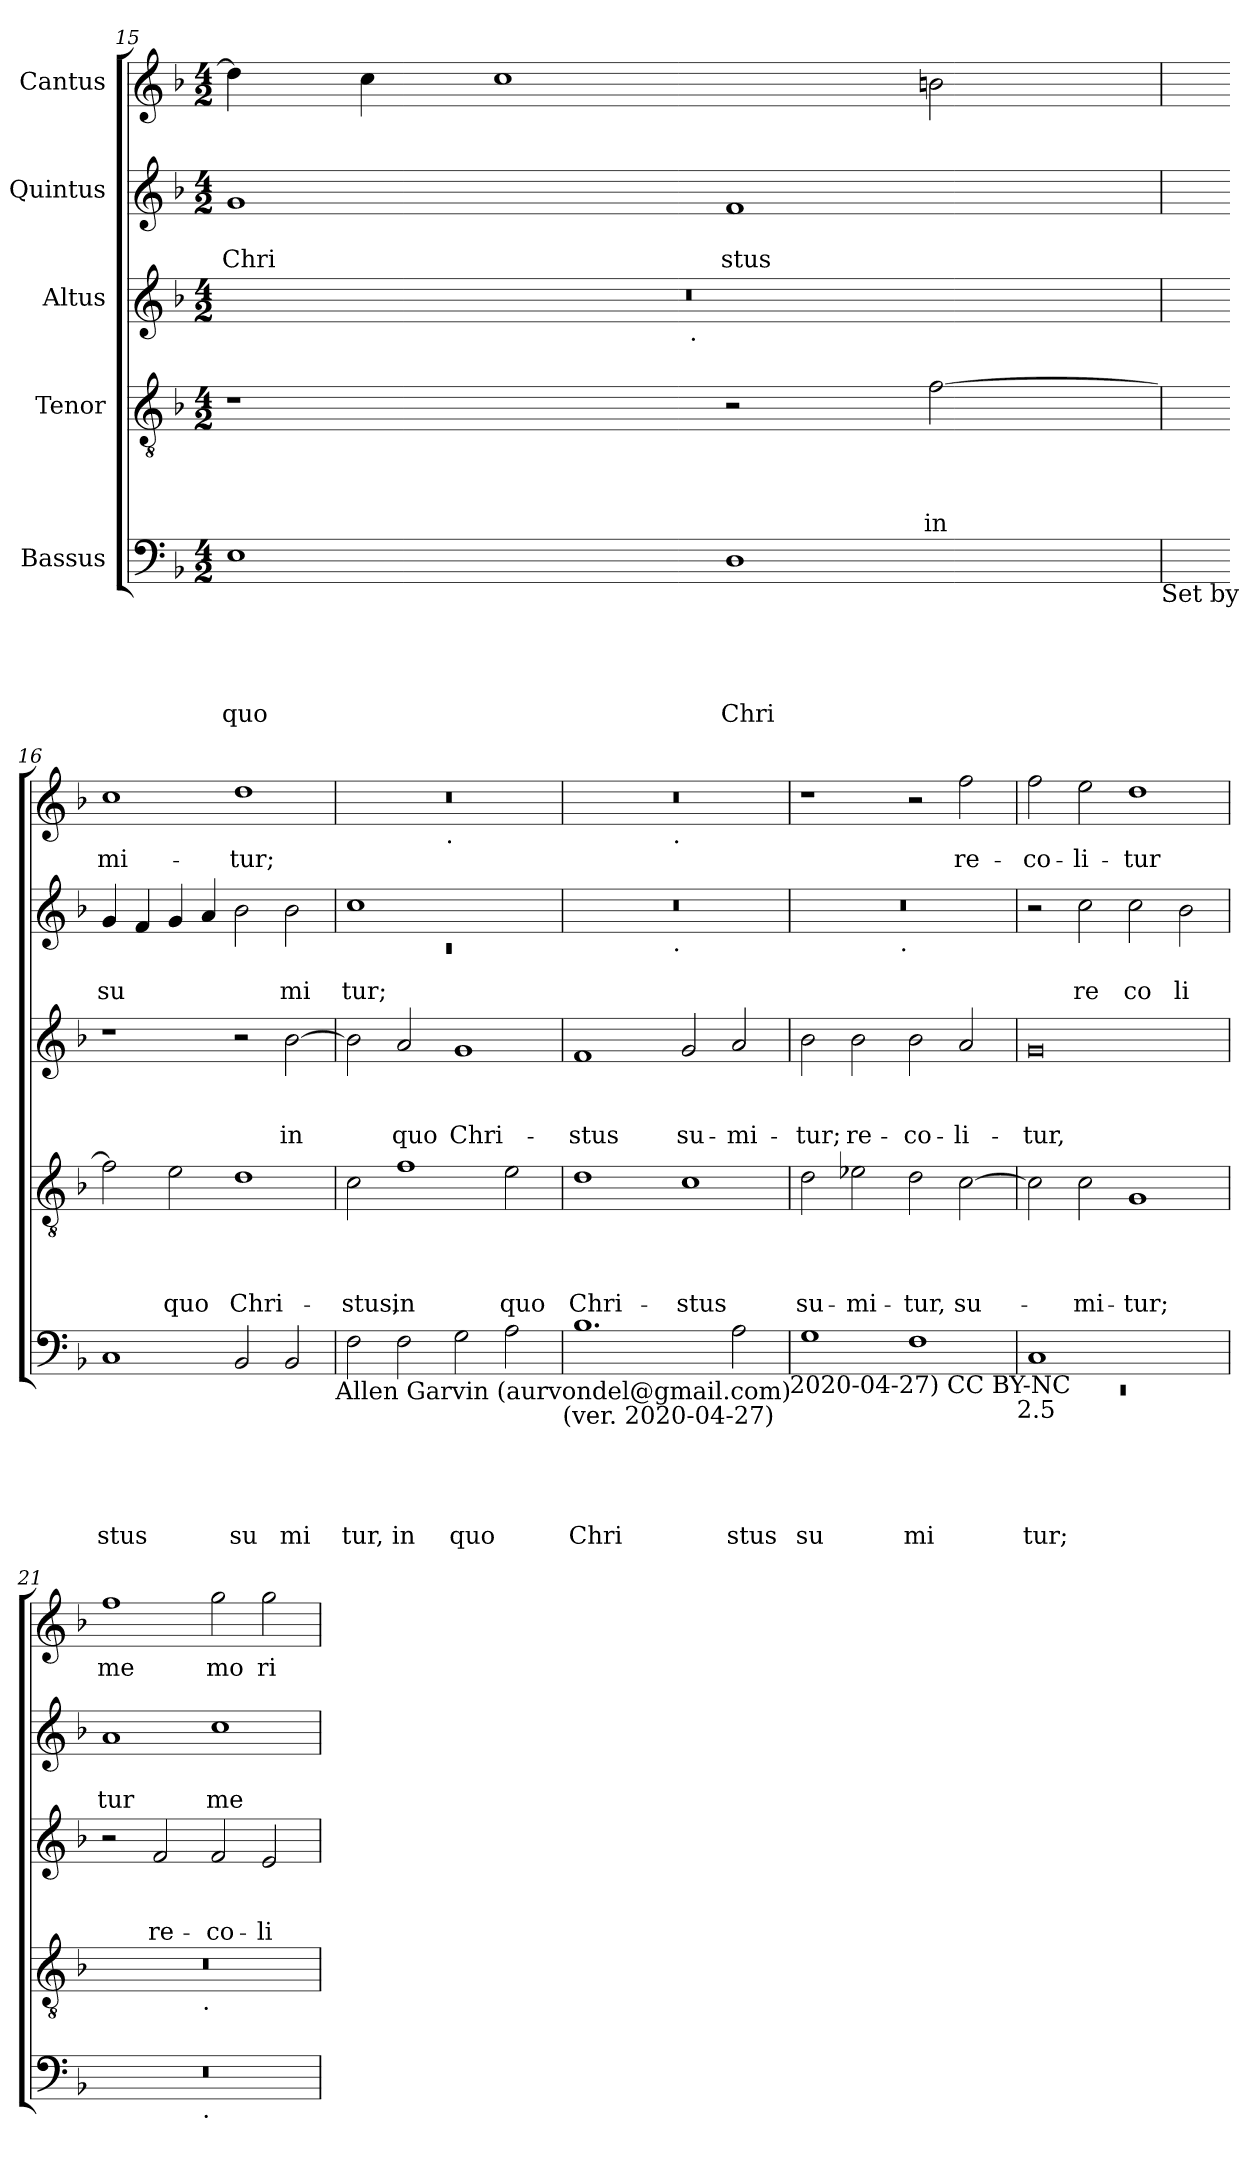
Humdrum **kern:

**kern	**text	**text	**text	**text	**text	**kern	**text	**text	**text	**text	**kern	**text	**text	**text	**kern	**text	**text	**kern	**text
*part5	*part5	*part5	*part5	*part5	*part5	*part4	*part4	*part4	*part4	*part4	*part3	*part3	*part3	*part3	*part2	*part2	*part2	*part1	*part1
*staff5	*staff5	*staff5	*staff5	*staff5	*staff5	*staff4	*staff4	*staff4	*staff4	*staff4	*staff3	*staff3	*staff3	*staff3	*staff2	*staff2	*staff2	*staff1	*staff1
*I"Bassus	*	*	*	*	*	*I"Tenor	*	*	*	*	*I"Altus	*	*	*	*I"Quintus	*	*	*I"Cantus	*
*clefF4	*	*	*	*	*	*clefGv2	*	*	*	*	*clefG2	*	*	*	*clefG2	*	*	*clefG2	*
*k[b-]	*	*	*	*	*	*k[b-]	*	*	*	*	*k[b-]	*	*	*	*k[b-]	*	*	*k[b-]	*
*F:	*	*	*	*	*	*F:	*	*	*	*	*F:	*	*	*	*F:	*	*	*F:	*
*M4/2	*	*	*	*	*	*M4/2	*	*	*	*	*M4/2	*	*	*	*M4/2	*	*	*M4/2	*
=15	=15	=15	=15	=15	=15	=15	=15	=15	=15	=15	=15	=15	=15	=15	=15	=15	=15	=15	=15
!	!	!	!	!	!LO:LY:b	!	!	!	!	!	!	!	!	!	!	!	!LO:LY:b	!	!
*	*	*	*	*	*	*	*	*	*	*	*^	*	*	*	*	*	*	*	*
1E	.	.	.	.	quo	1r	.	.	.	.	0r	2ryy	.	.	.	1g	.	Chri	4dd\]	.
.	.	.	.	.	.	.	.	.	.	.	.	.	.	.	.	.	.	.	4cc\	.
.	.	.	.	.	.	.	.	.	.	.	.	4...ryy	.	.	.	.	.	.	1cc	.
!	!	!	!	!	!	!	!	!	!	!	!	!LO:TX:b:t=.	!	!	!	!	!	!	!	!
.	.	.	.	.	.	.	.	.	.	.	.	1ryy	.	.	.	.	.	.	.	.
!	!	!	!	!	!LO:LY:b	!	!	!	!	!	!	!	!	!	!	!	!	!LO:LY:b	!	!
1D	.	.	.	.	Chri	2r	.	.	.	.	.	.	.	.	.	1f	.	stus	.	.
!	!	!	!	!	!	!	!	!	!	!LO:LY:b	!	!	!	!	!	!	!	!	!	!
.	.	.	.	.	.	[>2f\	.	.	.	in	.	.	.	.	.	.	.	.	2bn\	.
.	.	.	.	.	.	.	.	.	.	.	.	32ryy	.	.	.	.	.	.	.	.
!LO:TX:b:t=Set by	!	!	!	!	!	!	!	!	!	!	!	!	!	!	!	!	!	!	!	!
=16	=16	=16	=16	=16	=16	=16	=16	=16	=16	=16	=16	=16	=16	=16	=16	=16	=16	=16	=16	=16
!	!	!	!	!	!LO:LY:b	!	!	!	!	!	!	!	!	!	!	!	!	!LO:LY:b	!	!LO:LY:b
*	*	*	*	*	*	*	*	*	*	*	*v	*v	*	*	*	*	*	*	*	*
1C	.	.	.	.	stus	2f\]	.	.	.	.	1r	.	.	.	4g/	.	su	1cc	-mi-
.	.	.	.	.	.	.	.	.	.	.	.	.	.	.	4f/	.	.	.	.
!	!	!	!	!	!	!	!	!	!	!LO:LY:b	!	!	!	!	!	!	!	!	!
.	.	.	.	.	.	2e\	.	.	.	quo	.	.	.	.	4g/	.	.	.	.
.	.	.	.	.	.	.	.	.	.	.	.	.	.	.	4a/	.	.	.	.
!	!	!	!	!	!LO:LY:b	!	!	!	!	!LO:LY:b	!	!	!	!	!	!	!	!	!LO:LY:b
2BB-/	.	.	.	.	su	1d	.	.	.	Chri-	2r	.	.	.	2b-\	.	.	1dd	-tur;
!	!	!	!	!	!LO:LY:b	!	!	!	!	!	!	!	!	!LO:LY:b	!	!	!LO:LY:b	!	!
2BB-/	.	.	.	.	mi	.	.	.	.	.	[>2b-\	.	.	in	2b-\	.	mi	.	.
!LO:TX:b:t=Allen Garvin (aurvondel@gmail.com)	!	!	!	!	!	!	!	!	!	!	!	!	!	!	!	!	!	!	!
=17	=17	=17	=17	=17	=17	=17	=17	=17	=17	=17	=17	=17	=17	=17	=17	=17	=17	=17	=17
*	*	*	*	*	*	*	*	*	*	*	*	*	*	*	*^	*	*	*	*
!	!	!	!	!	!LO:LY:b	!	!	!	!	!LO:LY:b	!	!	!	!	!	!LO:N:vis=1	!	!LO:LY:b	!	!
*	*	*	*	*	*	*	*	*	*	*	*	*	*	*	*	*	*	*	*^	*
2F\	.	.	.	.	tur,	2c\	.	.	.	-stus,	2b-\]	.	.	.	1cc	0rc	.	tur;	0r	2ryy	.
!	!	!	!	!	!LO:LY:b	!	!	!	!	!LO:LY:b	!	!	!	!LO:LY:b	!	!	!	!	!	!	!
2F\	.	.	.	.	in	1f	.	.	.	in	2a/	.	.	quo	.	.	.	.	.	4...ryy	.
!	!	!	!	!	!	!	!	!	!	!	!	!	!	!	!	!	!	!	!	!LO:TX:b:t=.	!
.	.	.	.	.	.	.	.	.	.	.	.	.	.	.	.	.	.	.	.	1ryy	.
!	!	!	!	!	!LO:LY:b	!	!	!	!	!	!	!	!	!LO:LY:b	!	!	!	!	!	!	!
2G\	.	.	.	.	quo	.	.	.	.	.	1g	.	.	Chri-	1ryy	.	.	.	.	.	.
!	!	!	!	!	!	!	!	!	!	!LO:LY:b	!	!	!	!	!	!	!	!	!	!	!
2A\	.	.	.	.	.	2e\	.	.	.	quo	.	.	.	.	.	.	.	.	.	.	.
.	.	.	.	.	.	.	.	.	.	.	.	.	.	.	.	.	.	.	.	32ryy	.
!LO:TX:b:t=(ver. 2020-04-27)	!	!	!	!	!	!	!	!	!	!	!	!	!	!	!	!	!	!	!	!	!
=18	=18	=18	=18	=18	=18	=18	=18	=18	=18	=18	=18	=18	=18	=18	=18	=18	=18	=18	=18	=18	=18
!	!	!	!	!	!LO:LY:b	!	!	!	!	!LO:LY:b	!	!	!	!LO:LY:b	!	!	!	!	!	!	!
1.B-	.	.	.	.	Chri	1d	.	.	.	Chri-	1f	.	.	-stus	0r	2ryy	.	.	0r	2ryy	.
.	.	.	.	.	.	.	.	.	.	.	.	.	.	.	.	4...ryy	.	.	.	4...ryy	.
!	!	!	!	!	!	!	!	!	!	!	!	!	!	!	!	!	!	!	!	!LO:TX:b:t=.	!
!	!	!	!	!	!	!	!	!	!	!	!	!	!	!	!	!LO:TX:b:t=.	!	!	!	!	!
.	.	.	.	.	.	.	.	.	.	.	.	.	.	.	.	1ryy	.	.	.	1ryy	.
!	!	!	!	!	!	!	!	!	!	!LO:LY:b	!	!	!	!LO:LY:b	!	!	!	!	!	!	!
.	.	.	.	.	.	1c	.	.	.	-stus	2g/	.	.	su-	.	.	.	.	.	.	.
!	!	!	!	!	!LO:LY:b	!	!	!	!	!	!	!	!	!LO:LY:b	!	!	!	!	!	!	!
2A\	.	.	.	.	stus	.	.	.	.	.	2a/	.	.	-mi-	.	.	.	.	.	.	.
.	.	.	.	.	.	.	.	.	.	.	.	.	.	.	.	32ryy	.	.	.	32ryy	.
!LO:TX:b:t=2020-04-27) CC BY-NC	!	!	!	!	!	!	!	!	!	!	!	!	!	!	!	!	!	!	!	!	!
=19	=19	=19	=19	=19	=19	=19	=19	=19	=19	=19	=19	=19	=19	=19	=19	=19	=19	=19	=19	=19	=19
!	!	!	!	!	!LO:LY:b	!	!	!	!	!LO:LY:b	!	!	!	!LO:LY:b	!	!	!	!	!	!	!
*	*	*	*	*	*	*	*	*	*	*	*	*	*	*	*	*	*	*	*v	*v	*
1G	.	.	.	.	su	2d\	.	.	.	su-	2b-\	.	.	-tur;	0r	2ryy	.	.	1r	.
!	!	!	!	!	!	!	!	!	!	!LO:LY:b	!	!	!	!LO:LY:b	!	!	!	!	!	!
.	.	.	.	.	.	2e-X\	.	.	.	-mi-	2b-\	.	.	re-	.	4...ryy	.	.	.	.
!	!	!	!	!	!	!	!	!	!	!	!	!	!	!	!	!LO:TX:b:t=.	!	!	!	!
.	.	.	.	.	.	.	.	.	.	.	.	.	.	.	.	1ryy	.	.	.	.
!	!	!	!	!	!LO:LY:b	!	!	!	!	!LO:LY:b	!	!	!	!LO:LY:b	!	!	!	!	!	!
1F	.	.	.	.	mi	2d\	.	.	.	-tur,	2b-\	.	.	-co-	.	.	.	.	2r	.
!	!	!	!	!	!	!	!	!	!	!LO:LY:b	!	!	!	!LO:LY:b	!	!	!	!	!	!LO:LY:b
.	.	.	.	.	.	[>2c\	.	.	.	su-	2a/	.	.	-li-	.	.	.	.	2ff\	re-
.	.	.	.	.	.	.	.	.	.	.	.	.	.	.	.	32ryy	.	.	.	.
!LO:TX:b:t=2.5	!	!	!	!	!	!	!	!	!	!	!	!	!	!	!	!	!	!	!	!
=20	=20	=20	=20	=20	=20	=20	=20	=20	=20	=20	=20	=20	=20	=20	=20	=20	=20	=20	=20	=20
*^	*	*	*	*	*	*	*	*	*	*	*	*	*	*	*	*	*	*	*	*
!	!LO:N:vis=1	!	!	!	!	!LO:LY:b	!	!	!	!	!	!	!	!	!LO:LY:b	!	!	!	!	!	!LO:LY:b
*	*	*	*	*	*	*	*	*	*	*	*	*	*	*	*	*v	*v	*	*	*	*
1C	0rEE	.	.	.	.	tur;	2c\]	.	.	.	.	0g	.	.	-tur,	2r	.	.	2ff\	-co-
!	!	!	!	!	!	!	!	!	!	!	!LO:LY:b	!	!	!	!	!	!	!LO:LY:b	!	!LO:LY:b
.	.	.	.	.	.	.	2c\	.	.	.	-mi-	.	.	.	.	2cc\	.	re	2ee\	-li-
!	!	!	!	!	!	!	!	!	!	!	!LO:LY:b	!	!	!	!	!	!	!LO:LY:b	!	!LO:LY:b
1ryy	.	.	.	.	.	.	1G	.	.	.	-tur;	.	.	.	.	2cc\	.	co	1dd	-tur
!	!	!	!	!	!	!	!	!	!	!	!	!	!	!	!	!	!	!LO:LY:b	!	!
.	.	.	.	.	.	.	.	.	.	.	.	.	.	.	.	2b-\	.	li	.	.
!!LO:PB:g=z
=21	=21	=21	=21	=21	=21	=21	=21	=21	=21	=21	=21	=21	=21	=21	=21	=21	=21	=21	=21	=21
!	!	!	!	!	!	!	!	!	!	!	!	!	!	!	!	!	!	!LO:LY:b	!	!LO:LY:b
*	*	*	*	*	*	*	*^	*	*	*	*	*	*	*	*	*	*	*	*	*
0r	2ryy	.	.	.	.	.	0r	2ryy	.	.	.	.	2r	.	.	.	1a	.	tur	1ff	me
!	!	!	!	!	!	!	!	!	!	!	!	!	!	!	!	!LO:LY:b	!	!	!	!	!
.	4...ryy	.	.	.	.	.	.	4...ryy	.	.	.	.	2f/	.	.	re-	.	.	.	.	.
!	!	!	!	!	!	!	!	!LO:TX:b:t=.	!	!	!	!	!	!	!	!	!	!	!	!	!
!	!LO:TX:b:t=.	!	!	!	!	!	!	!	!	!	!	!	!	!	!	!	!	!	!	!	!
.	1ryy	.	.	.	.	.	.	1ryy	.	.	.	.	.	.	.	.	.	.	.	.	.
!	!	!	!	!	!	!	!	!	!	!	!	!	!	!	!	!LO:LY:b	!	!	!LO:LY:b	!	!LO:LY:b
.	.	.	.	.	.	.	.	.	.	.	.	.	2f/	.	.	-co-	1cc	.	me	2gg\	mo
!	!	!	!	!	!	!	!	!	!	!	!	!	!	!	!	!LO:LY:b	!	!	!	!	!LO:LY:b
.	.	.	.	.	.	.	.	.	.	.	.	.	2e/	.	.	-li-	.	.	.	2gg\	ri
.	32ryy	.	.	.	.	.	.	32ryy	.	.	.	.	.	.	.	.	.	.	.	.	.
*v	*v	*	*	*	*	*	*	*	*	*	*	*	*	*	*	*	*	*	*	*	*
*	*	*	*	*	*	*v	*v	*	*	*	*	*	*	*	*	*	*	*	*	*
=	=	=	=	=	=	=	=	=	=	=	=	=	=	=	=	=	=	=	=
*-	*-	*-	*-	*-	*-	*-	*-	*-	*-	*-	*-	*-	*-	*-	*-	*-	*-	*-	*-
